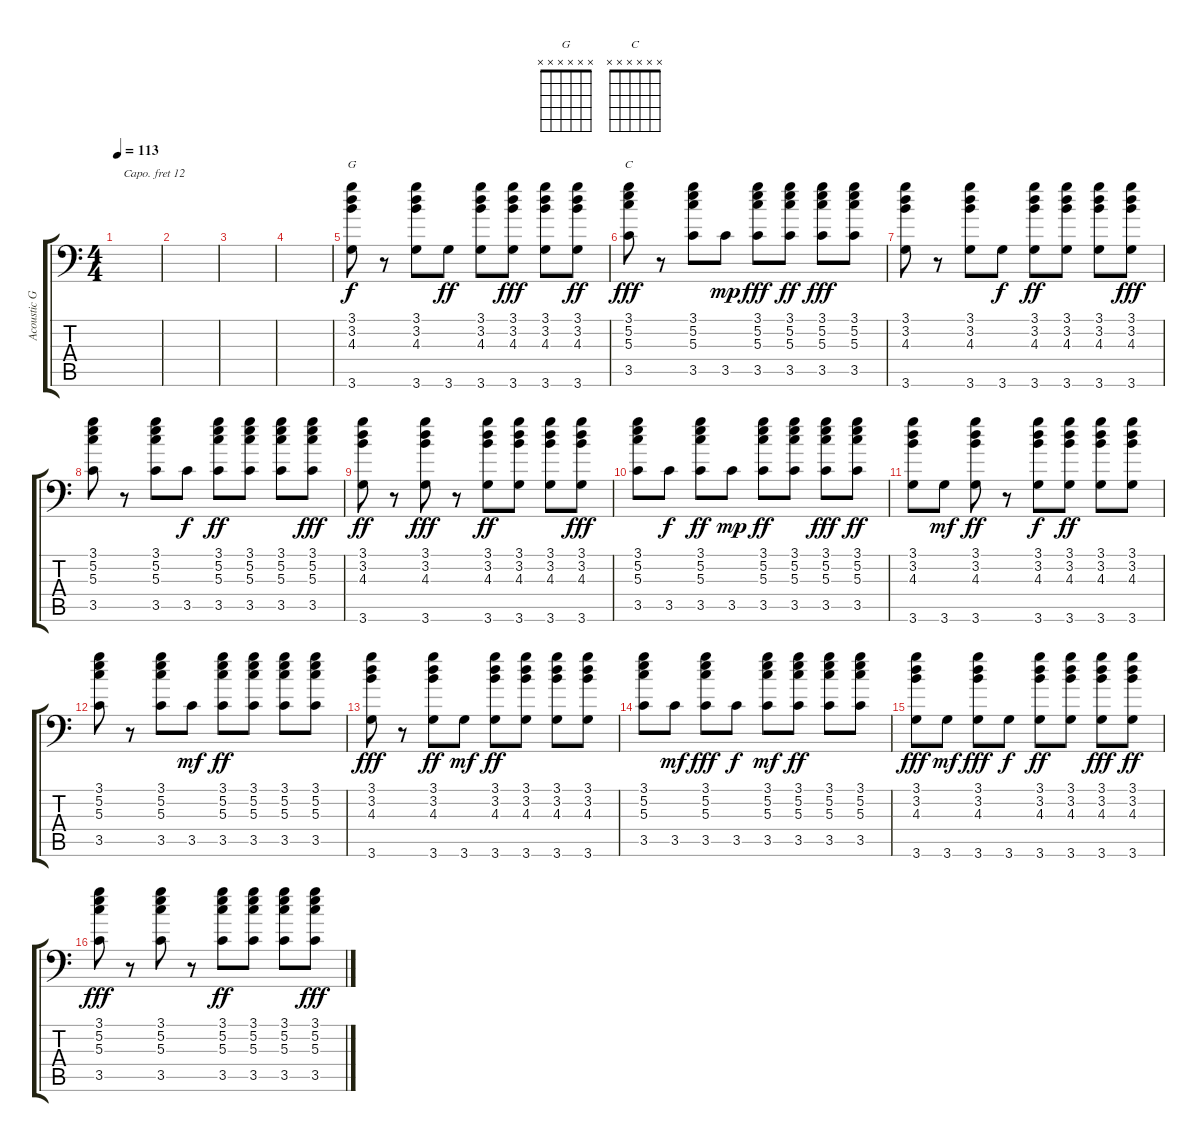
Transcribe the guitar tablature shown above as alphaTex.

\track ("Acoustic Guitar" "Acoustic G") {instrument acousticguitarsteel}
\staff {score tabs}
\capo 12
\tuning (E3 B2 G2 D2 A1 E1) {hide}
\chord ("G" x x x x x x) {firstfret 0}
\chord ("C" x x x x x x) {firstfret 0}
\ts (4 4)
\tempo 113
\clef f4
\ks c
|
|
|
|
(3.1 3.2 4.3 3.6).8{ch "G" volume 8 balance 8} r.8 (3.1 3.2 4.3 3.6).8 3.6.8{dy ff} (3.1 3.2 4.3 3.6).8 (3.1 3.2 4.3 3.6).8{dy fff} (3.1 3.2 4.3 3.6).8 (3.1 3.2 4.3 3.6).8{dy ff} |
(3.1 5.2 5.3 3.5).8{ch "C" dy fff} r.8 (3.1 5.2 5.3 3.5).8 3.5.8{dy mp} (3.1 5.2 5.3 3.5).8{dy fff} (3.1 5.2 5.3 3.5).8{dy ff} (3.1 5.2 5.3 3.5).8{dy fff} (3.1 5.2 5.3 3.5).8 |
(3.1 3.2 4.3 3.6).8 r.8 (3.1 3.2 4.3 3.6).8 3.6.8{dy f} (3.1 3.2 4.3 3.6).8{dy ff} (3.1 3.2 4.3 3.6).8 (3.1 3.2 4.3 3.6).8 (3.1 3.2 4.3 3.6).8{dy fff} |
(3.1 5.2 5.3 3.5).8 r.8 (3.1 5.2 5.3 3.5).8 3.5.8{dy f} (3.1 5.2 5.3 3.5).8{dy ff} (3.1 5.2 5.3 3.5).8 (3.1 5.2 5.3 3.5).8 (3.1 5.2 5.3 3.5).8{dy fff} |
(3.1 3.2 4.3 3.6).8{dy ff} r.8 (3.1 3.2 4.3 3.6).8{dy fff} r.8 (3.1 3.2 4.3 3.6).8{dy ff} (3.1 3.2 4.3 3.6).8 (3.1 3.2 4.3 3.6).8 (3.1 3.2 4.3 3.6).8{dy fff} |
(3.1 5.2 5.3 3.5).8 3.5.8{dy f} (3.1 5.2 5.3 3.5).8{dy ff} 3.5.8{dy mp} (3.1 5.2 5.3 3.5).8{dy ff} (3.1 5.2 5.3 3.5).8 (3.1 5.2 5.3 3.5).8{dy fff} (3.1 5.2 5.3 3.5).8{dy ff} |
(3.1 3.2 4.3 3.6).8 3.6.8{dy mf} (3.1 3.2 4.3 3.6).8{dy ff} r.8 (3.1 3.2 4.3 3.6).8{dy f} (3.1 3.2 4.3 3.6).8{dy ff} (3.1 3.2 4.3 3.6).8 (3.1 3.2 4.3 3.6).8 |
(3.1 5.2 5.3 3.5).8 r.8 (3.1 5.2 5.3 3.5).8 3.5.8{dy mf} (3.1 5.2 5.3 3.5).8{dy ff} (3.1 5.2 5.3 3.5).8 (3.1 5.2 5.3 3.5).8 (3.1 5.2 5.3 3.5).8 |
(3.1 3.2 4.3 3.6).8{dy fff} r.8 (3.1 3.2 4.3 3.6).8{dy ff} 3.6.8{dy mf} (3.1 3.2 4.3 3.6).8{dy ff} (3.1 3.2 4.3 3.6).8 (3.1 3.2 4.3 3.6).8 (3.1 3.2 4.3 3.6).8 |
(3.1 5.2 5.3 3.5).8 3.5.8{dy mf} (3.1 5.2 5.3 3.5).8{dy fff} 3.5.8{dy f} (3.1 5.2 5.3 3.5).8{dy mf} (3.1 5.2 5.3 3.5).8{dy ff} (3.1 5.2 5.3 3.5).8 (3.1 5.2 5.3 3.5).8 |
(3.1 3.2 4.3 3.6).8{dy fff} 3.6.8{dy mf} (3.1 3.2 4.3 3.6).8{dy fff} 3.6.8{dy f} (3.1 3.2 4.3 3.6).8{dy ff} (3.1 3.2 4.3 3.6).8 (3.1 3.2 4.3 3.6).8{dy fff} (3.1 3.2 4.3 3.6).8{dy ff} |
(3.1 5.2 5.3 3.5).8{dy fff} r.8 (3.1 5.2 5.3 3.5).8 r.8 (3.1 5.2 5.3 3.5).8{dy ff} (3.1 5.2 5.3 3.5).8 (3.1 5.2 5.3 3.5).8 (3.1 5.2 5.3 3.5).8{dy fff}
